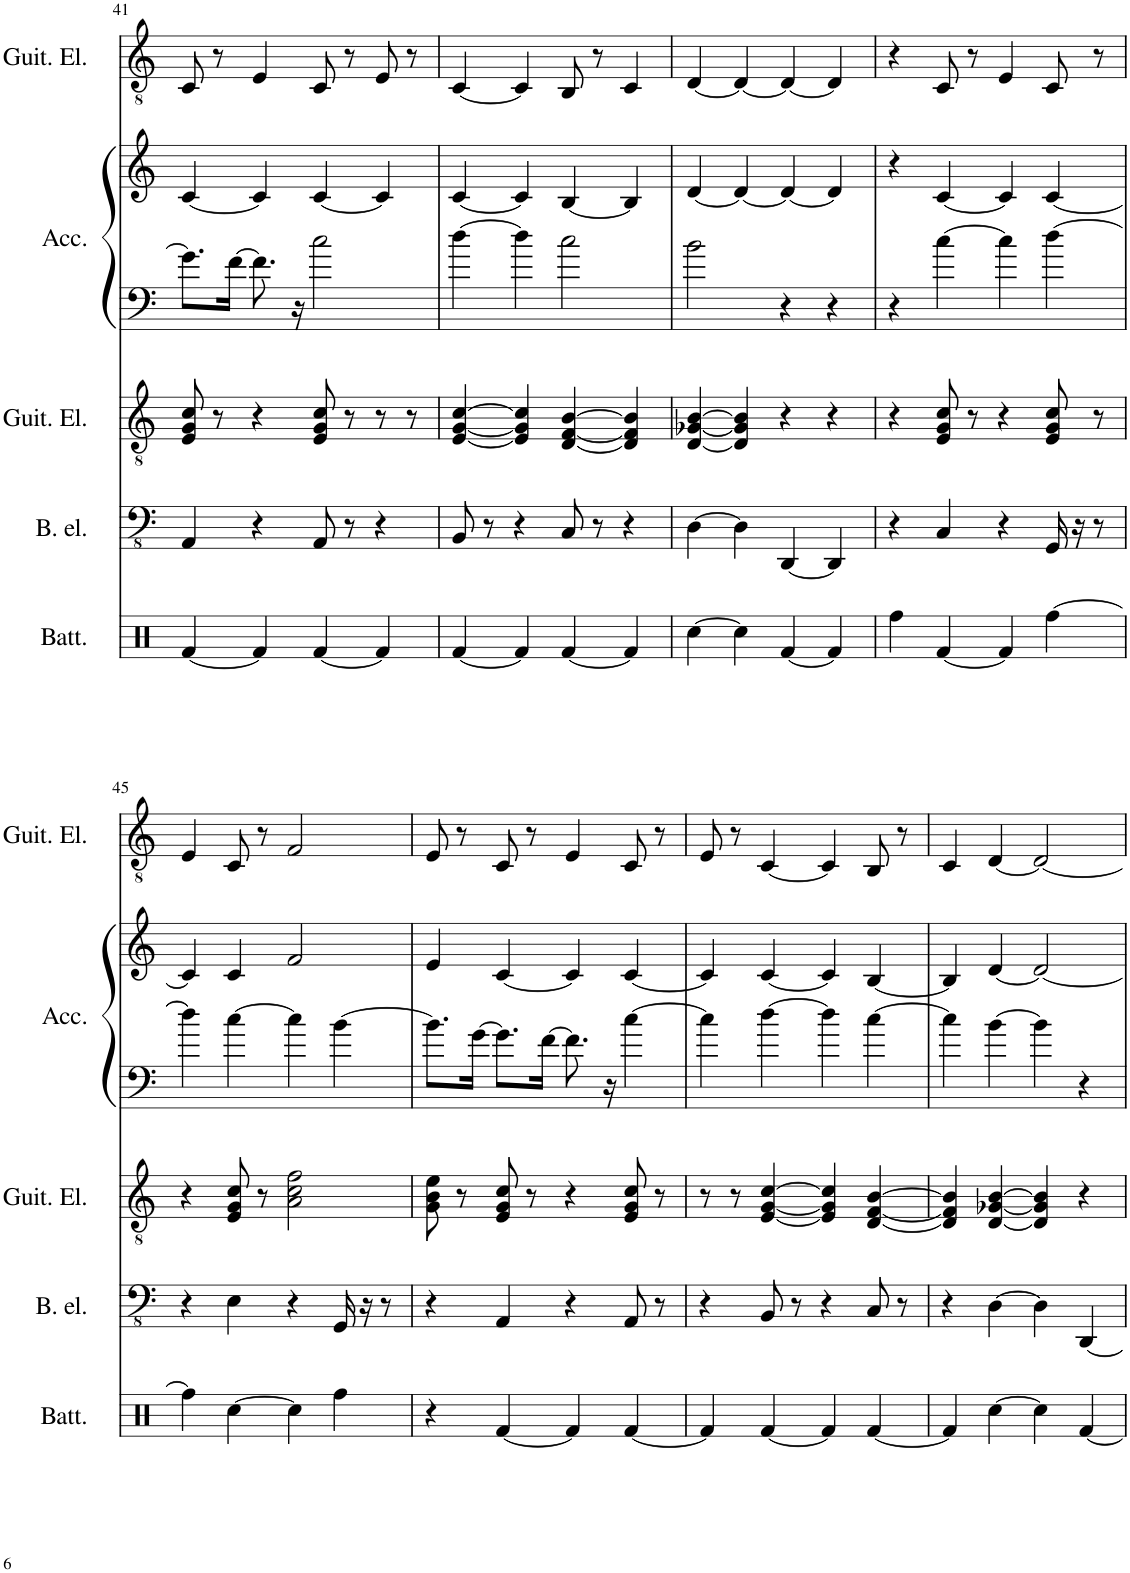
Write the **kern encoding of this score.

**kern	**kern	**kern	**kern	**kern	**kern
*part5	*part4	*part3	*part2	*part2	*part1
*staff6	*staff5	*staff4	*staff3	*staff2	*staff1
*I"Batteria	*I"Basso elettrico 5- co.	*I"Guitare électrique	*I"Accordéon	*	*I"Guitare électrique
*I'Batt.	*I'B. el.	*I'Guit. El.	*I'Acc.	*	*I'Guit. El.
!!LO:PB:g=z
*clefX	*clefFv4	*clefGv2	*clefF4	*clefG2	*clefGv2
*k[]	*k[]	*k[]	*k[]	*k[]	*k[]
*M4/4	*M4/4	*M4/4	*M4/4	*M4/4	*M4/4
=41	=41	=41	=41	=41	=41
[4Rf/	4AAA/	8E/ 8G/ 8c/	8.g\L]	[4c/	8C/
.	.	8r	.	.	8r
.	.	.	[16f\Jk	.	.
4Rf/]	4r	4r	8.f\]	4c/]	4E/
.	.	.	16r	.	.
[4Rf/	8AAA/	8E/ 8G/ 8c/	2cc\	[4c/	8C/
.	8r	8r	.	.	8r
4Rf/]	4r	8r	.	4c/]	8E/
.	.	8r	.	.	8r
=42	=42	=42	=42	=42	=42
[4Rf/	8BBB/	[4E/ [4G/ [4c/	[4dd\	[4c/	[4C/
.	8r	.	.	.	.
4Rf/]	4r	4E/] 4G/] 4c/]	4dd\]	4c/]	4C/]
[4Rf/	8CC/	[4D/ [4F/ [4B/	2cc\	[4B/	8BB/
.	8r	.	.	.	8r
4Rf/]	4r	4D/] 4F/] 4B/]	.	4B/]	4C/
=43	=43	=43	=43	=43	=43
[4Rcc\	[4DD\	[4D/ [4G-X/ [4B/	2b\	[4d/	[4D/
4Rcc\]	4DD\]	4D/] 4G-/] 4B/]	.	4d/_	4D/_
[4Rf/	[4DDD/	4r	4r	4d/_	4D/_
4Rf/]	4DDD/]	4r	4r	4d/]	4D/]
=44	=44	=44	=44	=44	=44
4Rff\	4r	4r	4r	4r	4r
[4Rf/	4CC/	8E/ 8G/ 8c/	[4cc\	[4c/	8C/
.	.	8r	.	.	8r
4Rf/]	4r	4r	4cc\]	4c/]	4E/
[4Rff\	16GGG/	8E/ 8G/ 8c/	[4dd\	[4c/	8C/
.	16r	.	.	.	.
.	8r	8r	.	.	8r
!!LO:LB:g=z
=45	=45	=45	=45	=45	=45
4Rff\]	4r	4r	4dd\]	4c/]	4E/
[4Rcc\	4EE\	8E/ 8G/ 8c/	[4cc\	4c/	8C/
.	.	8r	.	.	8r
4Rcc\]	4r	2A\ 2c\ 2f\	4cc\]	2f/	2F/
4Rff\	16GGG/	.	[4b\	.	.
.	16r	.	.	.	.
.	8r	.	.	.	.
=46	=46	=46	=46	=46	=46
4r	4r	8G\ 8B\ 8e\	8.b\L]	4e/	8E/
.	.	8r	.	.	8r
.	.	.	[16g\Jk	.	.
[4Rf/	4AAA/	8E/ 8G/ 8c/	8.g\L]	[4c/	8C/
.	.	8r	.	.	8r
.	.	.	[16f\Jk	.	.
4Rf/]	4r	4r	8.f\]	4c/]	4E/
.	.	.	16r	.	.
[4Rf/	8AAA/	8E/ 8G/ 8c/	[4cc\	[4c/	8C/
.	8r	8r	.	.	8r
=47	=47	=47	=47	=47	=47
4Rf/]	4r	8r	4cc\]	4c/]	8E/
.	.	8r	.	.	8r
[4Rf/	8BBB/	[4E/ [4G/ [4c/	[4dd\	[4c/	[4C/
.	8r	.	.	.	.
4Rf/]	4r	4E/] 4G/] 4c/]	4dd\]	4c/]	4C/]
[4Rf/	8CC/	[4D/ [4F/ [4B/	[4cc\	[4B/	8BB/
.	8r	.	.	.	8r
=48	=48	=48	=48	=48	=48
4Rf/]	4r	4D/] 4F/] 4B/]	4cc\]	4B/]	4C/
[4Rcc\	[4DD\	[4D/ [4G-X/ [4B/	[4b\	[4d/	[4D/
4Rcc\]	4DD\]	4D/] 4G-/] 4B/]	4b\]	2d/_	2D/_
[4Rf/	[4DDD/	4r	4r	.	.
=	=	=	=	=	=
*-	*-	*-	*-	*-	*-
